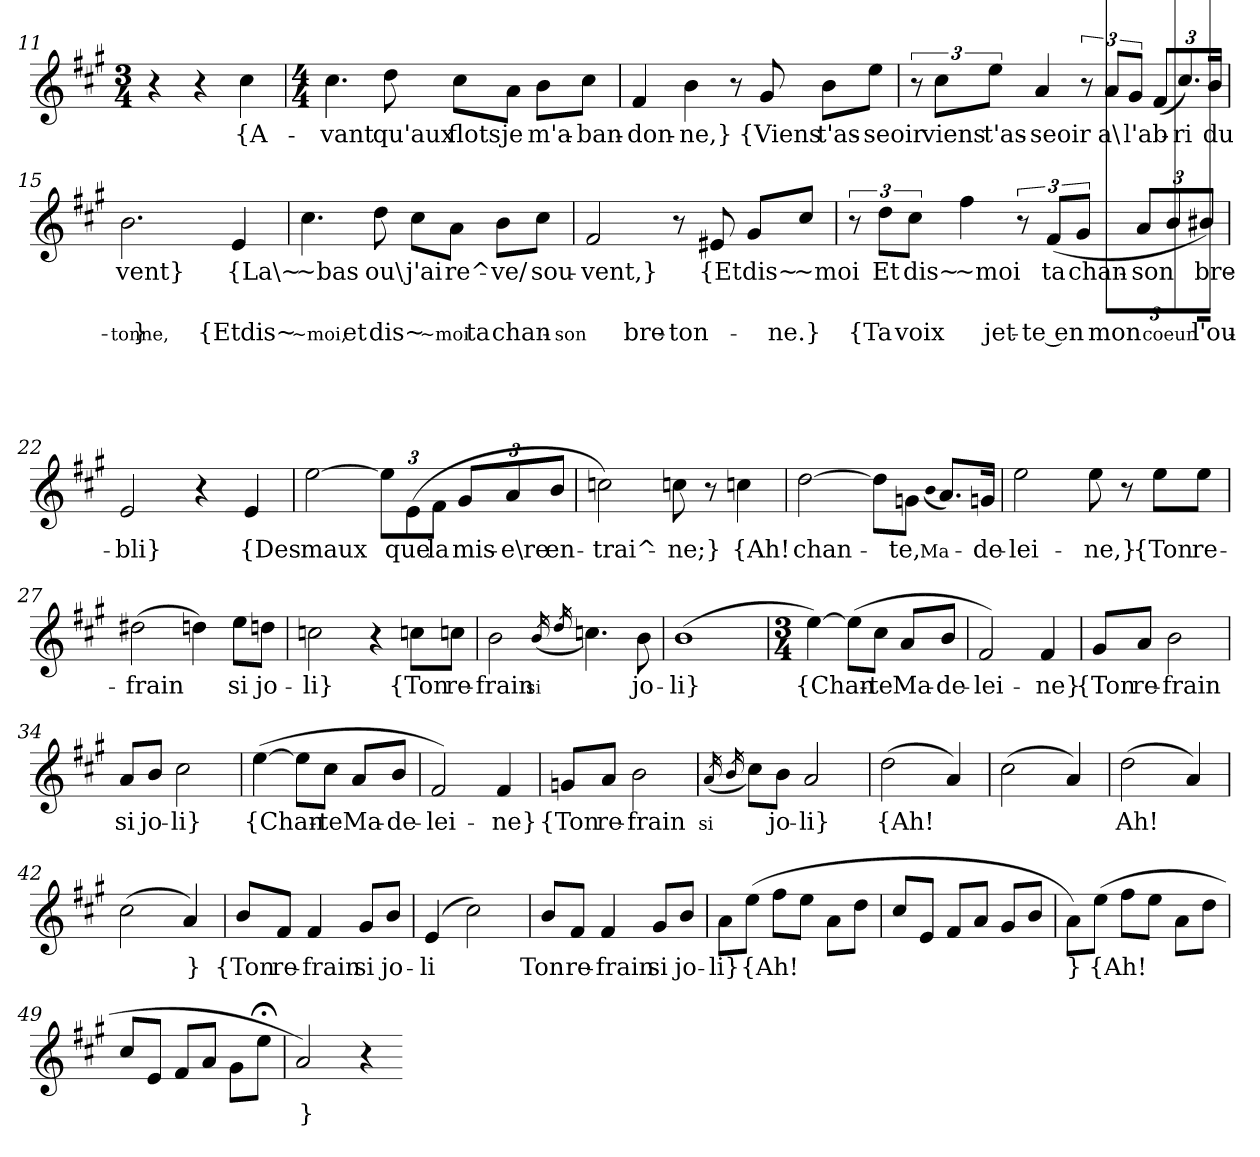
**kern	**text
*part1	*part1
*staff1	*staff1
*clefG2	*
*k[f#c#g#]	*
*M3/4	*
=11	=11
4r	.
4r	.
4cc#	{A-
=12	=12
*M4/4	*
4.cc#	-vant
8dd	qu'aux
8cc#\L	flots
8a\J	je
8b\L	m'a-
8cc#\J	-ban-
=13	=13
4f#	-don-
4b	-ne,}
8r	.
8g#	{Viens
8b\L	t'as-
8ee\J	-seoir
=14	=14
12r	.
12cc#\L	viens
12ee\J	t'as-
4a	-seoir
12r	.
12a/L	a\
12g#/J	l'ab-
(12f#/L	.
12.cc#/)	-ri
24b/Jk	du
=15	=15
2.b	vent}
4e	{La\~
=16	=16
4.cc#	~bas
8dd	ou\
8cc#\L	j'ai
8a\J	re^-
8b\L	-ve/
8cc#\J	sou-
=17	=17
2f#	-vent,}
8r	.
8e#X	{Et
8g#/L	dis~
8cc#/J	~moi
=18	=18
12r	.
12dd\L	Et
12cc#\J	dis~
4ff#	~moi
12r	.
(12f#/L	ta
12g#/J	chan-
12a/L	-son
12b/	.
12b#X/J)	bre-
=19	=19
(qdd	-tonne,
12cc#\L)	}
12b#X\	{Et
12cc#\J	dis~
(qee	~moi,
12dd\L)	.
12cc#\	et
12bn\J	dis~
(qbn	~moi
12a/L)	.
12g#/	ta
12f#/J	chan-
(qa	-son
12g#/L	.
12.f#/)	.
24e#X/Jk	bre-
=20	=20
(4f#	-ton-
4cc#	.
4f#)	-ne.}
8r;<	.
8en	{Ta
=21	=21
[2ee	voix
12ee/L]	.
12e/	jet-
12e/J	-te en
12e/L	mon
(qg#	coeur
12.f#/)	.
24e/Jk	l'ou-
=22	=22
2e	-bli}
4r	.
4e	{Des
=23	=23
[2ee	maux
12ee\L]	.
(12e\	que
12f#\J	la
12g#/L	mis-
12a/	-e\re
12b/J	en-
=24	=24
2ccn)	-trai^-
8ccn	-ne;}
8r	.
4ccn	{Ah!
=25	=25
[2dd	chan-
8dd\L]	.
8gn\J	-te,
(qb	Ma-
8.a/L)	.
16gn/Jk	-de-
=26	=26
2ee	-lei-
8ee	-ne,}
8r	.
8ee\L	{Ton
8ee\J	re-
=27	=27
(2dd#X	-frain
4ddn)	.
8ee\L	si
8ddn\J	jo-
=28	=28
2ccn	-li}
4r	.
8ccn\L	{Ton
8ccn\J	re-
=29	=29
2b	-frain
(16qb	si
16qdd	.
4.ccn)	.
8b	jo-
=30	=30
(1b	-li}
=31	=31
*M3/4	*
[4ee)	{Chan-
(8ee\L]	.
8cc#\J	-te
8a/L	Ma-
8b/J	-de-
=32	=32
2f#)	-lei-
4f#	-ne}
=33	=33
8g#/L	{Ton
8a/J	re-
2b	-frain
=34	=34
8a/L	si
8b/J	jo-
2cc#	-li}
=35	=35
([4ee	{Chan-
8ee\L]	.
8cc#\J	-te
8a/L	Ma-
8b/J	-de-
=36	=36
2f#)	-lei-
4f#	-ne}
=37	=37
8gn/L	{Ton
8a/J	re-
2b	-frain
=38	=38
(16qa	si
16qb	.
8cc#\L)	.
8b\J	jo-
2a	-li}
=39	=39
(2dd	{Ah!
4a)	.
=40	=40
(2cc#	.
4a)	.
=41	=41
(2dd	Ah!
4a)	.
=42	=42
(2cc#	.
4a)	}
=43	=43
8b/L	{Ton
8f#/J	re-
4f#	-frain
8g#/L	si
8b/J	jo-
=44	=44
(4e	-li
2cc#)	.
=45	=45
8b/L	Ton
8f#/J	re-
4f#	-frain
8g#/L	si
8b/J	jo-
=46	=46
8a\L	-li}
(8ee\J	{Ah!
8ff#\L	.
8ee\J	.
8a\L	.
8dd\J	.
=47	=47
8cc#/L	.
8e/J	.
8f#/L	.
8a/J	.
8g#/L	.
8b/J	.
=48	=48
8a\L)	}
(8ee\J	{Ah!
8ff#\L	.
8ee\J	.
8a\L	.
8dd\J	.
=49	=49
8cc#/L	.
8e/J	.
8f#/L	.
8a/J	.
8g#\L	.
8ee;<\J	.
=50	=50
2a)	}
4r	.
=-	=-
*-	*-
